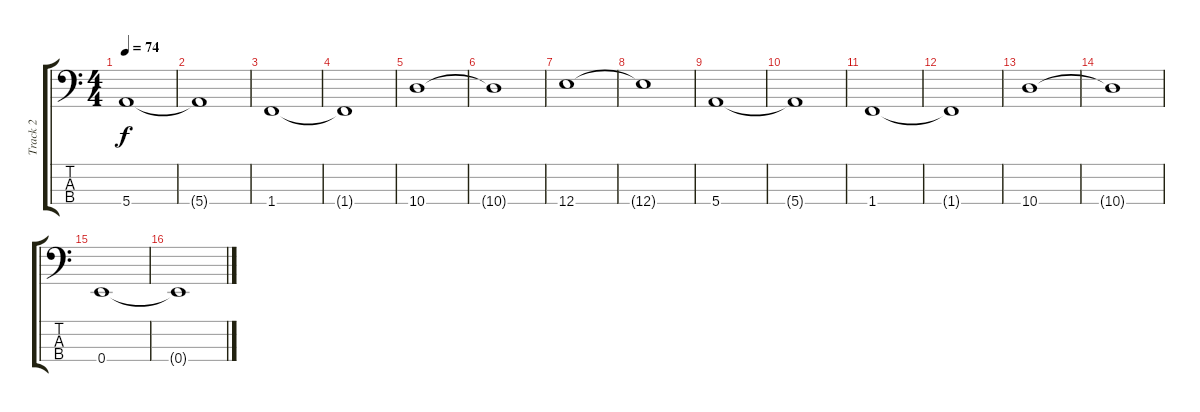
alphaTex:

\track ("Track 2" "Track 2") {instrument electricbassfinger}
\staff {score tabs}
\tuning (G2 D2 A1 E1) {hide}
\ts (4 4)
\tempo 74
\clef f4
\ks c
5.4.1{dy f} |
5.4{t}.1 |
1.4.1 |
1.4{t}.1 |
10.4.1 |
10.4{t}.1 |
12.4.1 |
12.4{t}.1 |
5.4.1 |
5.4{t}.1 |
1.4.1 |
1.4{t}.1 |
10.4.1 |
10.4{t}.1 |
0.4.1 |
0.4{t}.1
